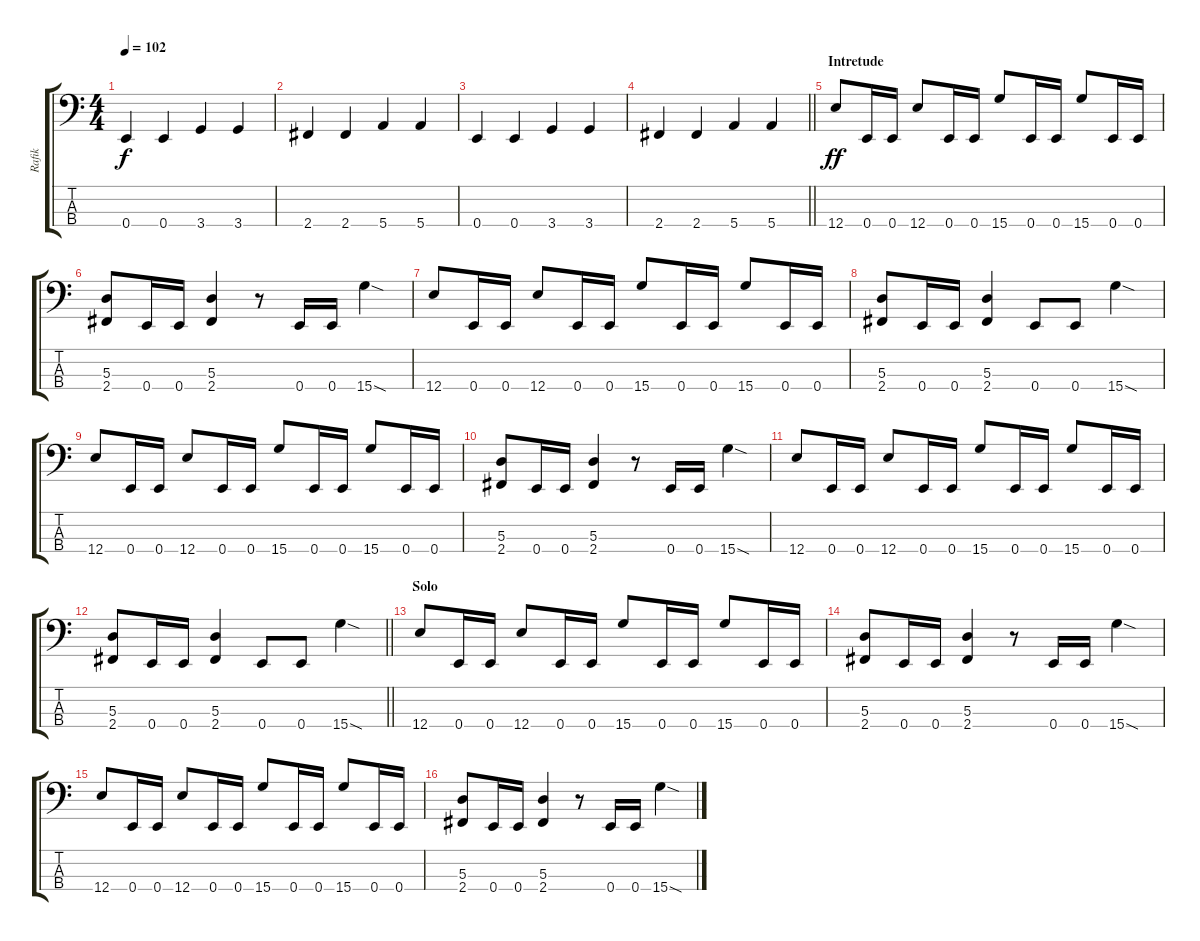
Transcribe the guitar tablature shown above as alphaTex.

\track ("Rafik" "Rafik") {instrument electricbasspick}
\staff {score tabs}
\tuning (G2 D2 A1 E1) {hide}
\ts (4 4)
\tempo 102
\clef f4
\ks c
0.4.4{dy f} 0.4.4 3.4.4 3.4.4 |
2.4.4 2.4.4 5.4.4 5.4.4 |
0.4.4 0.4.4 3.4.4 3.4.4 |
\barLineRight lightlight
2.4.4 2.4.4 5.4.4 5.4.4 |
\section ("" "Intretude")
12.4.8{dy ff} 0.4.16 0.4.16 12.4.8 0.4.16 0.4.16 15.4.8 0.4.16 0.4.16 15.4.8 0.4.16 0.4.16 |
(5.3 2.4).8 0.4.16 0.4.16 (5.3 2.4).4 r.8 0.4.16 0.4.16 15.4{sod}.4 |
12.4.8 0.4.16 0.4.16 12.4.8 0.4.16 0.4.16 15.4.8 0.4.16 0.4.16 15.4.8 0.4.16 0.4.16 |
(5.3 2.4).8 0.4.16 0.4.16 (5.3 2.4).4 0.4.8 0.4.8 15.4{sod}.4 |
12.4.8 0.4.16 0.4.16 12.4.8 0.4.16 0.4.16 15.4.8 0.4.16 0.4.16 15.4.8 0.4.16 0.4.16 |
(5.3 2.4).8 0.4.16 0.4.16 (5.3 2.4).4 r.8 0.4.16 0.4.16 15.4{sod}.4 |
12.4.8 0.4.16 0.4.16 12.4.8 0.4.16 0.4.16 15.4.8 0.4.16 0.4.16 15.4.8 0.4.16 0.4.16 |
\barLineRight lightlight
(5.3 2.4).8 0.4.16 0.4.16 (5.3 2.4).4 0.4.8 0.4.8 15.4{sod}.4 |
\section ("" "Solo")
12.4.8 0.4.16 0.4.16 12.4.8 0.4.16 0.4.16 15.4.8 0.4.16 0.4.16 15.4.8 0.4.16 0.4.16 |
(5.3 2.4).8 0.4.16 0.4.16 (5.3 2.4).4 r.8 0.4.16 0.4.16 15.4{sod}.4 |
12.4.8 0.4.16 0.4.16 12.4.8 0.4.16 0.4.16 15.4.8 0.4.16 0.4.16 15.4.8 0.4.16 0.4.16 |
(5.3 2.4).8 0.4.16 0.4.16 (5.3 2.4).4 r.8 0.4.16 0.4.16 15.4{sod}.4
